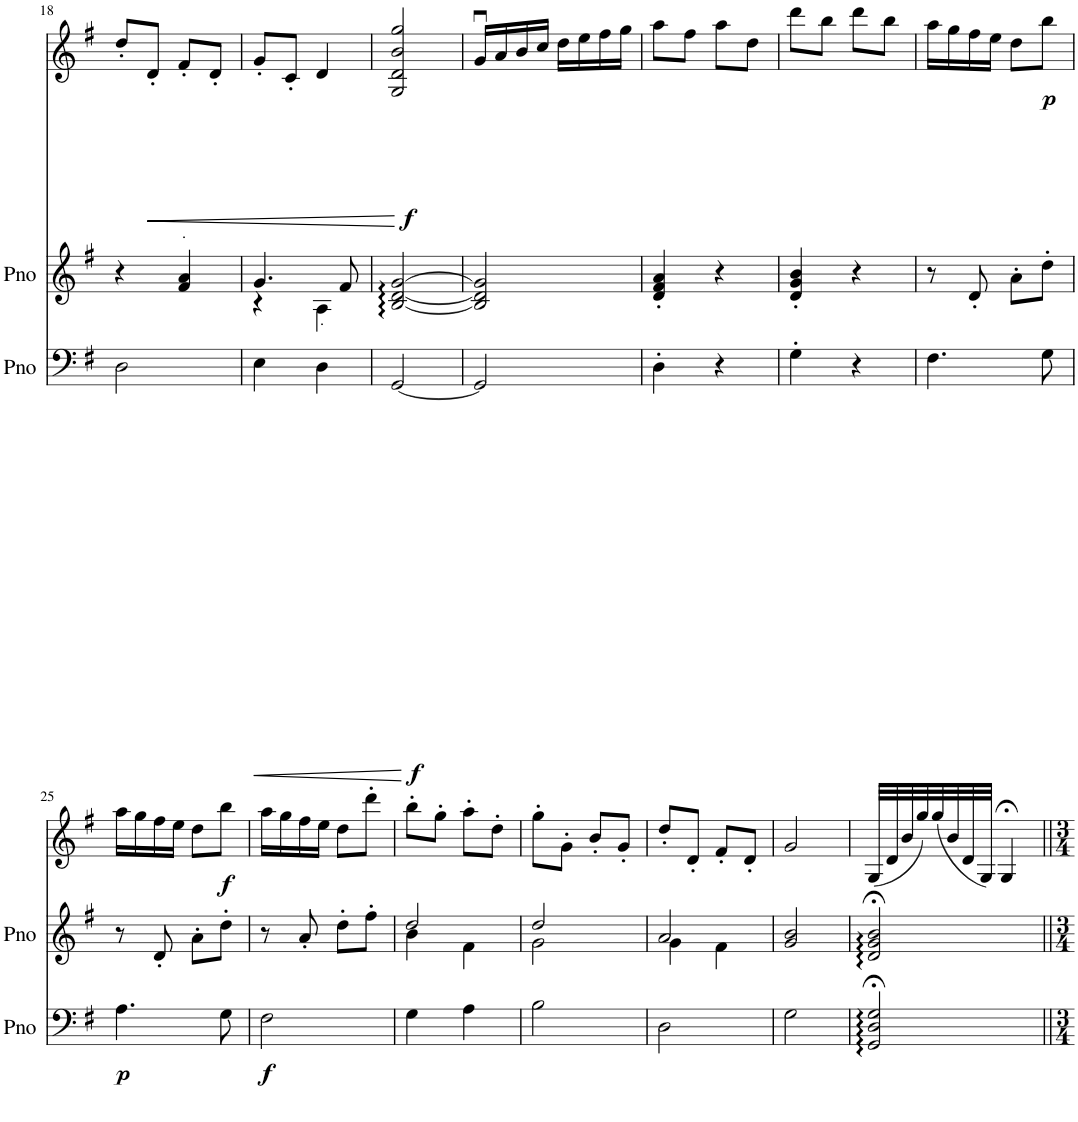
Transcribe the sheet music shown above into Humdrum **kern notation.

**kern	**dynam	**kern	**text	**kern	**text	**dynam
*part3	*part3	*part2	*part2	*part1	*part1	*part1
*staff3	*staff3	*staff2	*staff2	*staff1	*staff1	*staff1
*I"Piano	*	*I"Piano	*	*I"Flute	*	*
*I'Pno	*	*I'Pno	*	*	*	*
!!LO:PB:g=z
*clefF4	*	*clefG2	*	*clefG2	*	*
*k[f#]	*	*k[f#]	*	*k[f#]	*	*
*M2/4	*	*M2/4	*	*M2/4	*	*
=18	=18	=18	=18	=18	=18	=18
2D\	.	4r	.	8dd'/L	.	.
!	!	!	!	!	!	!LO:HP:b
.	.	.	.	8d'/J	.	<
!	!	!	!	!	!LO:LY:b	!
.	.	4f#/ 4a/	.	8f#'/L	.	.
.	.	.	.	8d'/J	.	.
=19	=19	=19	=19	=19	=19	=19
!	!LO:HP:b	!	!	!	!	!
*	*	*^	*	*	*	*
4E\	<	4.g/	4r	.	8g'/L	.	.
.	.	.	.	.	8c'/J	.	.
!	!	!	!	!LO:LY:b	!	!	!
4D\	.	.	4A\	.	4d/	.	.
.	.	8f#/	.	.	.	.	.
*	*	*v	*v	*	*	*	*
.	[	.	.	.	.	[
=20	=20	=20	=20	=20	=20	=20
!	!LO:DY:b	!	!	!	!	!LO:DY:b
[2GG/	f	[2B/ [2d/ [2g/	.	2G/ 2d/ 2b/ 2gg/	.	f
=21	=21	=21	=21	=21	=21	=21
2GG/]	.	2B/] 2d/] 2g/]	.	16gu/LL	.	.
.	.	.	.	16a/	.	.
.	.	.	.	16b/	.	.
.	.	.	.	16cc/JJ	.	.
.	.	.	.	16dd\LL	.	.
.	.	.	.	16ee\	.	.
.	.	.	.	16ff#\	.	.
.	.	.	.	16gg\JJ	.	.
=22	=22	=22	=22	=22	=22	=22
4D'\	.	4d/' 4f#/' 4a/'	.	8aa\L	.	.
.	.	.	.	8ff#\J	.	.
4r	.	4r	.	8aa\L	.	.
.	.	.	.	8dd\J	.	.
=23	=23	=23	=23	=23	=23	=23
4G'\	.	4d/' 4g/' 4b/'	.	8ddd\L	.	.
.	.	.	.	8bb\J	.	.
4r	.	4r	.	8ddd\L	.	.
.	.	.	.	8bb\J	.	.
=24	=24	=24	=24	=24	=24	=24
4.F#\	.	8r	.	16aa\LL	.	.
.	.	.	.	16gg\	.	.
.	.	8d'/	.	16ff#\	.	.
.	.	.	.	16ee\JJ	.	.
.	.	8a'\L	.	8dd\L	.	.
!	!	!	!	!	!	!LO:DY:b
8G\	.	8dd'\J	.	8bb\J	.	p
!!LO:LB:g=z
=25	=25	=25	=25	=25	=25	=25
!	!LO:DY:b	!	!	!	!	!
4.A\	p	8r	.	16aa\LL	.	.
.	.	.	.	16gg\	.	.
.	.	8d'/	.	16ff#\	.	.
.	.	.	.	16ee\JJ	.	.
.	.	8a'\L	.	8dd\L	.	.
!	!	!	!	!	!	!LO:DY:b
8G\	.	8dd'\J	.	8bb\J	.	f
=26	=26	=26	=26	=26	=26	=26
!	!LO:DY:b	!	!	!	!	!
2F#\	f	8r	.	16aa\LL	.	.
.	.	.	.	16gg\	.	.
.	.	8a'/	.	16ff#\	.	.
.	.	.	.	16ee\JJ	.	.
.	.	8dd'\L	.	8dd\L	.	.
.	.	8ff#'\J	.	8ddd'\J	.	.
=27	=27	=27	=27	=27	=27	=27
*	*	*^	*	*	*	*
4G\	.	2dd/	4b\	.	8bb'\L	.	.
.	.	.	.	.	8gg'\J	.	.
4A\	.	.	4f#\	.	8aa'\L	.	.
.	.	.	.	.	8dd'\J	.	.
=28	=28	=28	=28	=28	=28	=28	=28
2B\	.	2dd/	2g\	.	8gg'\L	.	.
.	.	.	.	.	8g'\J	.	.
.	.	.	.	.	8b'/L	.	.
.	.	.	.	.	8g'/J	.	.
=29	=29	=29	=29	=29	=29	=29	=29
2D\	.	2a/	4g\	.	8dd'/L	.	.
.	.	.	.	.	8d'/J	.	.
.	.	.	4f#\	.	8f#'/L	.	.
.	.	.	.	.	8d'/J	.	.
*	*	*v	*v	*	*	*	*
=30	=30	=30	=30	=30	=30	=30
2G\	.	2g/ 2b/	.	2g/	.	.
=31	=31	=31	=31	=31	=31	=31
2GG/;< 2D/;< 2G/;<	.	2d/;< 2g/;< 2b/;<	.	(32G/LLL	.	.
.	.	.	.	32d/	.	.
.	.	.	.	32b/	.	.
.	.	.	.	32gg/)	.	.
.	.	.	.	(32gg/	.	.
.	.	.	.	32b/	.	.
.	.	.	.	32d/	.	.
.	.	.	.	32G/JJJ)	.	.
.	.	.	.	4G;</	.	.
=||	=||	=||	=||	=||	=||	=||
*-	*-	*-	*-	*-	*-	*-
